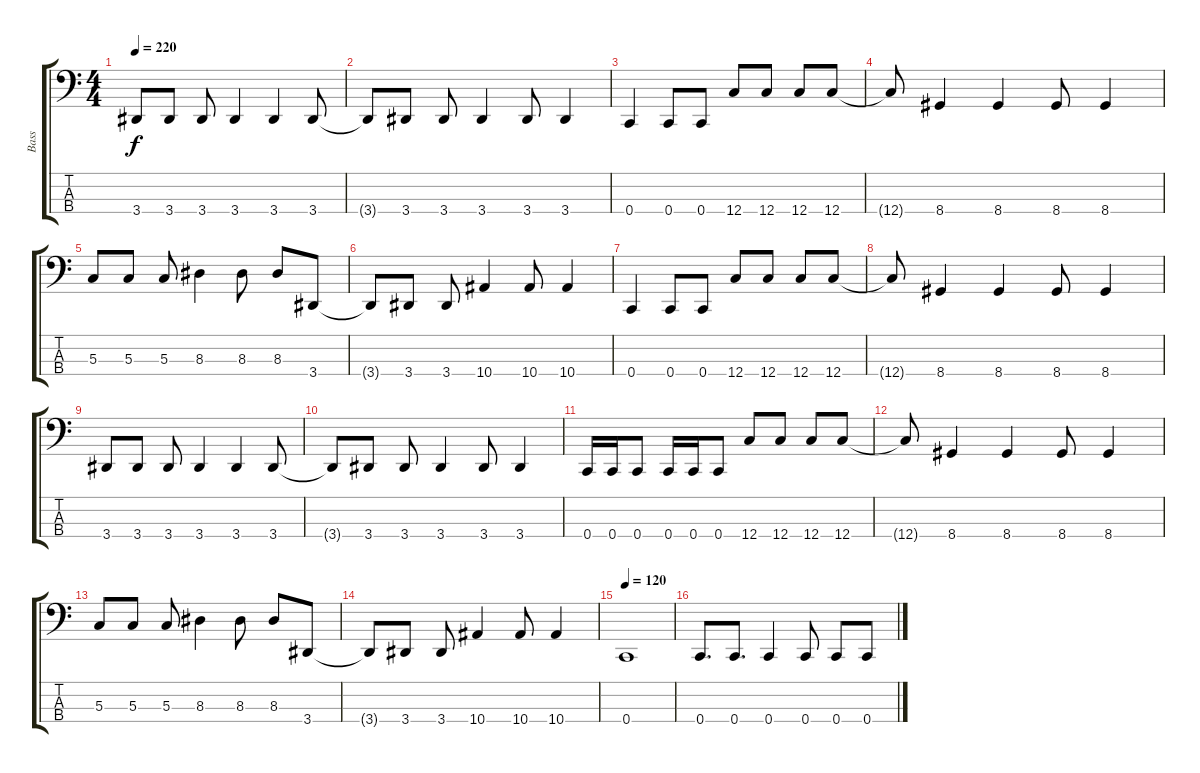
\track ("Bass" "Bass") {instrument electricbasspick}
\staff {score tabs}
\tuning (F2 C2 G1 C1) {hide}
\ts (4 4)
\tempo 220
\clef f4
\ks c
3.4.8{dy f} 3.4.8 3.4.8 3.4.4 3.4.4 3.4.8 |
3.4{t}.8 3.4.8 3.4.8 3.4.4 3.4.8 3.4.4 |
0.4.4 0.4.8 0.4.8 12.4.8 12.4.8 12.4.8 12.4.8 |
12.4{t}.8 8.4.4 8.4.4 8.4.8 8.4.4 |
5.3.8 5.3.8 5.3.8 8.3.4 8.3.8 8.3.8 3.4.8 |
3.4{t}.8 3.4.8 3.4.8 10.4.4 10.4.8 10.4.4 |
0.4.4 0.4.8 0.4.8 12.4.8 12.4.8 12.4.8 12.4.8 |
12.4{t}.8 8.4.4 8.4.4 8.4.8 8.4.4 |
3.4.8 3.4.8 3.4.8 3.4.4 3.4.4 3.4.8 |
3.4{t}.8 3.4.8 3.4.8 3.4.4 3.4.8 3.4.4 |
0.4.16 0.4.16 0.4.8 0.4.16 0.4.16 0.4.8 12.4.8 12.4.8 12.4.8 12.4.8 |
12.4{t}.8 8.4.4 8.4.4 8.4.8 8.4.4 |
5.3.8 5.3.8 5.3.8 8.3.4 8.3.8 8.3.8 3.4.8 |
3.4{t}.8 3.4.8 3.4.8 10.4.4 10.4.8 10.4.4 |
\tempo 120
0.4.1 |
0.4.8{d} 0.4.8{d} 0.4.4 0.4.8 0.4.8 0.4.8
